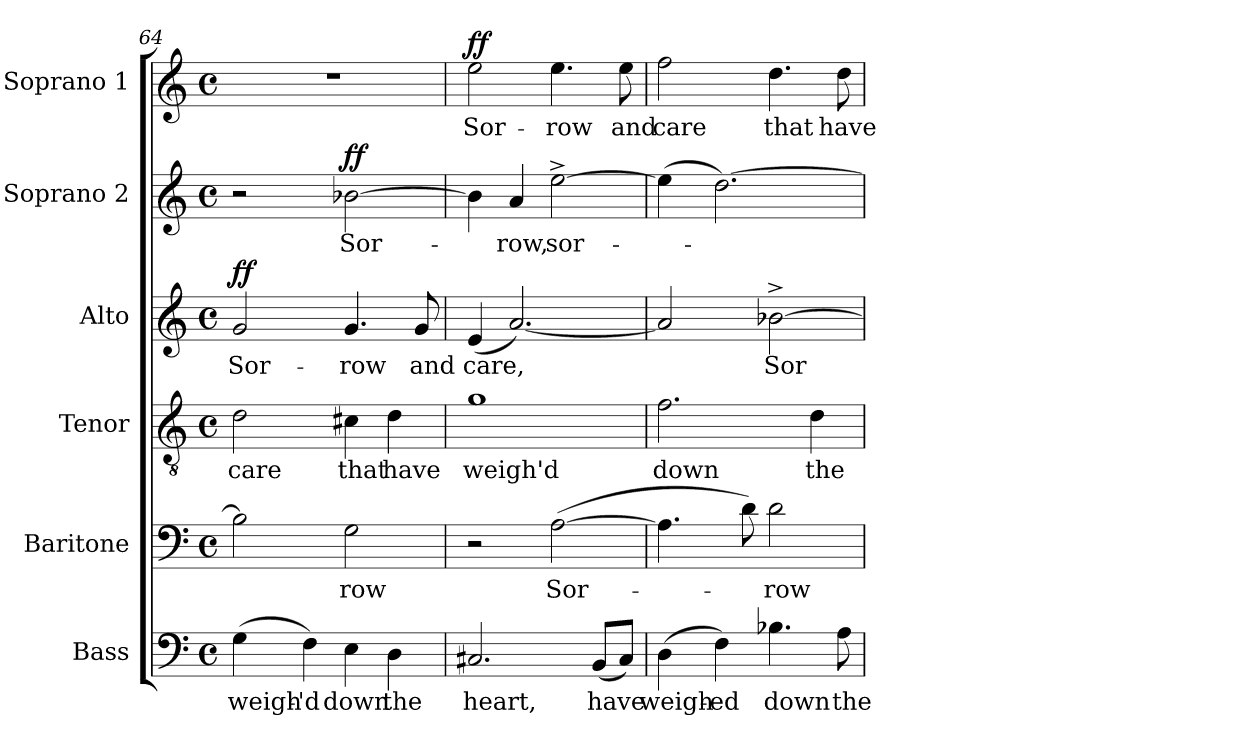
**kern	**text	**kern	**text	**kern	**text	**kern	**text	**dynam	**kern	**text	**dynam	**kern	**text	**dynam
*part6	*part6	*part5	*part5	*part4	*part4	*part3	*part3	*part3	*part2	*part2	*part2	*part1	*part1	*part1
*staff6	*staff6	*staff5	*staff5	*staff4	*staff4	*staff3	*staff3	*staff3	*staff2	*staff2	*staff2	*staff1	*staff1	*staff1
*I"Bass	*	*I"Baritone	*	*I"Tenor	*	*I"Alto	*	*	*I"Soprano 2	*	*	*I"Soprano 1	*	*
*I'B.	*	*I'Bar.	*	*I'T.	*	*I'A.	*	*	*I'S2.	*	*	*I'S1.	*	*
*clefF4	*	*clefF4	*	*clefGv2	*	*clefG2	*	*	*clefG2	*	*	*clefG2	*	*
*	*	*	*	*ITrd7c12	*	*	*	*	*	*	*	*	*	*
*k[]	*	*k[]	*	*k[]	*	*k[]	*	*	*k[]	*	*	*k[]	*	*
*C:	*	*C:	*	*C:	*	*C:	*	*	*C:	*	*	*C:	*	*
*M4/4	*	*M4/4	*	*M4/4	*	*M4/4	*	*	*M4/4	*	*	*M4/4	*	*
*met(c)	*	*met(c)	*	*met(c)	*	*met(c)	*	*	*met(c)	*	*	*met(c)	*	*
=64	=64	=64	=64	=64	=64	=64	=64	=64	=64	=64	=64	=64	=64	=64
!	!LO:LY:b:color=#000000	!	!	!	!	!	!	!	!	!	!	!	!	!
!	!	!	!	!	!LO:LY:b:color=#000000	!	!	!	!	!	!	!	!	!
!	!	!	!	!	!	!	!LO:LY:b:color=#000000	!	!	!	!	!	!	!
(4Gi\	weigh-	2B-i\]	.	2Di\	care	2gi/	Sor-	ff	2r	.	.	1r	.	.
!	!LO:LY:b:color=#000000	!	!	!	!	!	!	!	!	!	!	!	!	!
4Fi\)	-'d	.	.	.	.	.	.	.	.	.	.	.	.	.
!	!LO:LY:b:color=#000000	!	!	!	!	!	!	!	!	!	!	!	!	!
!	!	!	!LO:LY:b:color=#000000	!	!	!	!	!	!	!	!	!	!	!
!	!	!	!	!	!LO:LY:b:color=#000000	!	!	!	!	!	!	!	!	!
!	!	!	!	!	!	!	!LO:LY:b:color=#000000	!	!	!	!	!	!	!
!	!	!	!	!	!	!	!	!	!	!LO:LY:b:color=#000000	!	!	!	!
4Ei\	down	2Gi\	-row	4C#Xi\	that	4.gi/	-row	.	[2b-Xi\	Sor-	ff	.	.	.
!	!LO:LY:b:color=#000000	!	!	!	!	!	!	!	!	!	!	!	!	!
!	!	!	!	!	!LO:LY:b:color=#000000	!	!	!	!	!	!	!	!	!
4Di\	the	.	.	4Di\	have	.	.	.	.	.	.	.	.	.
!	!	!	!	!	!	!	!LO:LY:b:color=#000000	!	!	!	!	!	!	!
.	.	.	.	.	.	8gi/	and	.	.	.	.	.	.	.
=65	=65	=65	=65	=65	=65	=65	=65	=65	=65	=65	=65	=65	=65	=65
!	!LO:LY:b:color=#000000	!	!	!	!	!	!	!	!	!	!	!	!	!
!	!	!	!	!	!LO:LY:b:color=#000000	!	!	!	!	!	!	!	!	!
!	!	!	!	!	!	!	!LO:LY:b:color=#000000	!	!	!	!	!	!	!
!	!	!	!	!	!	!	!	!	!	!	!	!	!LO:LY:b:color=#000000	!
2.C#Xi/	heart,	2r	.	1Gi	weigh'd	(4ei/	care,	.	4b-i\]	.	.	2eei\	Sor-	ff
!	!	!	!	!	!	!	!	!	!	!LO:LY:b:color=#000000	!	!	!	!
.	.	.	.	.	.	[2.ai/)	.	.	4ai/	-row,	.	.	.	.
!	!	!	!LO:LY:b:color=#000000	!	!	!	!	!	!	!	!	!	!	!
!	!	!	!	!	!	!	!	!	!	!LO:LY:b:color=#000000	!	!	!	!
!	!	!	!	!	!	!	!	!	!	!	!	!	!LO:LY:b:color=#000000	!
.	.	([2Ai\	Sor-	.	.	.	.	.	[2ee^i\	sor-	.	4.eei\	-row	.
!	!LO:LY:b:color=#000000	!	!	!	!	!	!	!	!	!	!	!	!	!
(8BBi/L	have	.	.	.	.	.	.	.	.	.	.	.	.	.
!	!	!	!	!	!	!	!	!	!	!	!	!	!LO:LY:b:color=#000000	!
8C#i/J)	.	.	.	.	.	.	.	.	.	.	.	8eei\	and	.
!!LO:LB:g=z
=66	=66	=66	=66	=66	=66	=66	=66	=66	=66	=66	=66	=66	=66	=66
!	!LO:LY:b:color=#000000	!	!	!	!	!	!	!	!	!	!	!	!	!
!	!	!	!	!	!LO:LY:b:color=#000000	!	!	!	!	!	!	!	!	!
!	!	!	!	!	!	!	!	!	!	!	!	!	!LO:LY:b:color=#000000	!
(4Di\	weigh-	4.Ai\]	.	2.Fi\	down	2ai/]	.	.	(4eei\]	.	.	2ffi\	care	.
!	!LO:LY:b:color=#000000	!	!	!	!	!	!	!	!	!	!	!	!	!
4Fi\)	-ed	.	.	.	.	.	.	.	[2.ddi\)	.	.	.	.	.
.	.	8di\)	.	.	.	.	.	.	.	.	.	.	.	.
!	!LO:LY:b:color=#000000	!	!	!	!	!	!	!	!	!	!	!	!	!
!	!	!	!LO:LY:b:color=#000000	!	!	!	!	!	!	!	!	!	!	!
!	!	!	!	!	!	!	!LO:LY:b:color=#000000	!	!	!	!	!	!	!
!	!	!	!	!	!	!	!	!	!	!	!	!	!LO:LY:b:color=#000000	!
4.B-Xi\	down	2di\	-row	.	.	[2b-X^i\	Sor-	.	.	.	.	4.ddi\	that	.
!	!	!	!	!	!LO:LY:b:color=#000000	!	!	!	!	!	!	!	!	!
.	.	.	.	4Di\	the	.	.	.	.	.	.	.	.	.
!	!LO:LY:b:color=#000000	!	!	!	!	!	!	!	!	!	!	!	!	!
!	!	!	!	!	!	!	!	!	!	!	!	!	!LO:LY:b:color=#000000	!
8Ai\	the	.	.	.	.	.	.	.	.	.	.	8ddi\	have	.
=	=	=	=	=	=	=	=	=	=	=	=	=	=	=
*-	*-	*-	*-	*-	*-	*-	*-	*-	*-	*-	*-	*-	*-	*-
